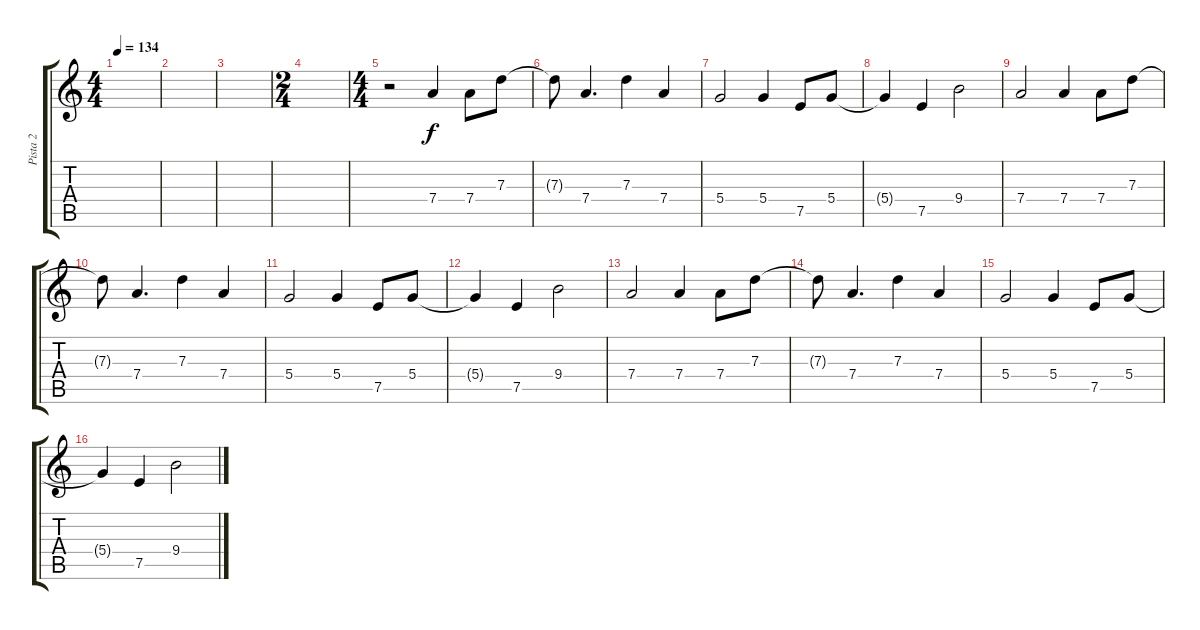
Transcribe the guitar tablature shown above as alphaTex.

\track ("Pista 2" "Pista 2") {instrument electricguitarjazz}
\staff {score tabs}
\tuning (E4 B3 G3 D3 A2 E2) {hide}
\ts (4 4)
\tempo 134
\clef g2
\ks c
|
|
|
\ts (2 4)
|
\ts (4 4)
r.2 7.4.4 7.4.8 7.3.8 |
7.3{t}.8 7.4.4{d} 7.3.4 7.4.4 |
5.4.2 5.4.4 7.5.8 5.4.8 |
5.4{t}.4 7.5.4 9.4.2 |
7.4.2 7.4.4 7.4.8 7.3.8 |
7.3{t}.8 7.4.4{d} 7.3.4 7.4.4 |
5.4.2 5.4.4 7.5.8 5.4.8 |
5.4{t}.4 7.5.4 9.4.2 |
7.4.2 7.4.4 7.4.8 7.3.8 |
7.3{t}.8 7.4.4{d} 7.3.4 7.4.4 |
5.4.2 5.4.4 7.5.8 5.4.8 |
5.4{t}.4 7.5.4 9.4.2
